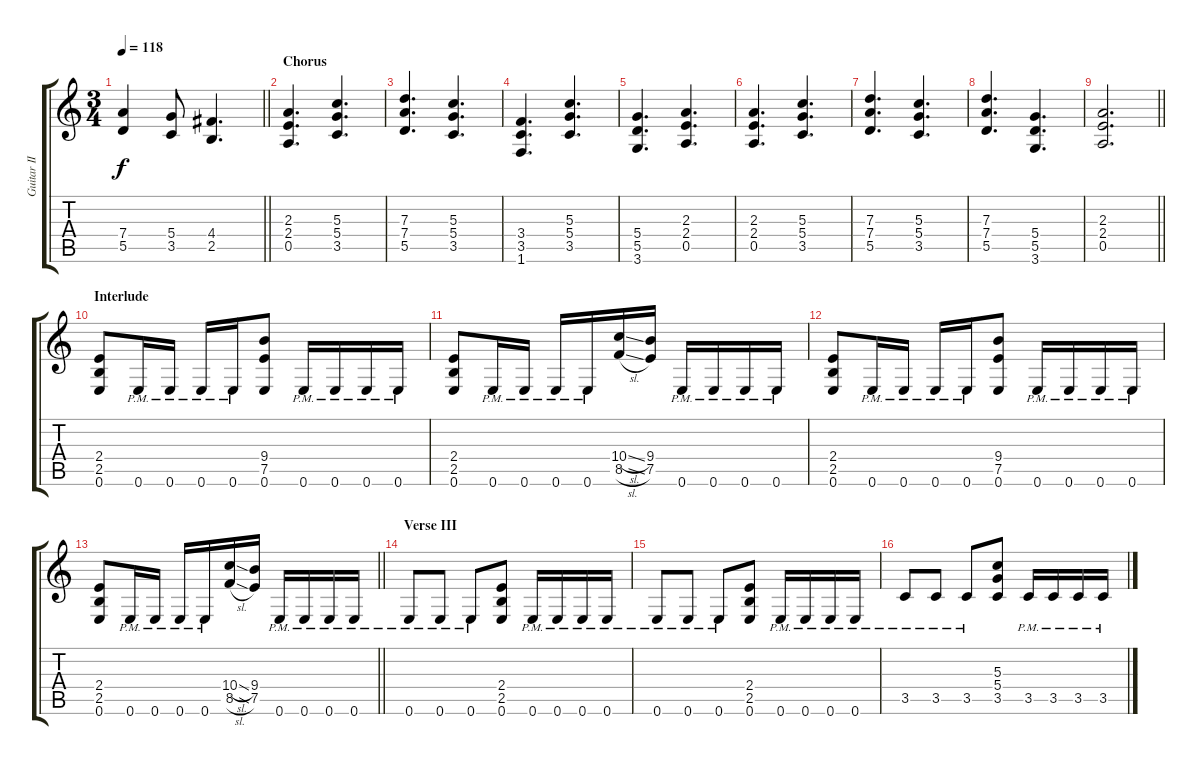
\track ("Guitar II" "Guitar II") {instrument overdrivenguitar}
\staff {score tabs}
\tuning (E4 B3 G3 D3 A2 E2) {hide}
\ts (3 4)
\tempo 118
\clef g2
\barLineRight lightlight
\ks c
(7.4 5.5).4{dy f} (5.4 3.5).8 (4.4 2.5).4{d} |
\section ("" "Chorus")
(2.3 2.4 0.5).4{d} (5.3 5.4 3.5).4{d} |
(7.3 7.4 5.5).4{d} (5.3 5.4 3.5).4{d} |
(3.4 3.5 1.6).4{d} (5.3 5.4 3.5).4{d} |
(5.4 5.5 3.6).4{d} (2.3 2.4 0.5).4{d} |
(2.3 2.4 0.5).4{d} (5.3 5.4 3.5).4{d} |
(7.3 7.4 5.5).4{d} (5.3 5.4 3.5).4{d} |
(7.3 7.4 5.5).4{d} (5.4 5.5 3.6).4{d} |
\barLineRight lightlight
(2.3 2.4 0.5).2{d} |
\section ("" "Interlude")
(2.4 2.5 0.6).8 0.6{pm}.16 0.6{pm}.16 0.6{pm}.16 0.6{pm}.16 (9.4 7.5 0.6).8 0.6{pm}.16 0.6{pm}.16 0.6{pm}.16 0.6{pm}.16 |
(2.4 2.5 0.6).8 0.6{pm}.16 0.6{pm}.16 0.6{pm}.16 0.6{pm}.16 (10.4{sl} 8.5{sl}).16 (9.4 7.5).16 0.6{pm}.16 0.6{pm}.16 0.6{pm}.16 0.6{pm}.16 |
(2.4 2.5 0.6).8 0.6{pm}.16 0.6{pm}.16 0.6{pm}.16 0.6{pm}.16 (9.4 7.5 0.6).8 0.6{pm}.16 0.6{pm}.16 0.6{pm}.16 0.6{pm}.16 |
\barLineRight lightlight
(2.4 2.5 0.6).8 0.6{pm}.16 0.6{pm}.16 0.6{pm}.16 0.6{pm}.16 (10.4{sl} 8.5{sl}).16 (9.4 7.5).16 0.6{pm}.16 0.6{pm}.16 0.6{pm}.16 0.6{pm}.16 |
\section ("" "Verse III")
0.6{pm}.8 0.6{pm}.8 0.6{pm}.8 (2.4 2.5 0.6).8 0.6{pm}.16 0.6{pm}.16 0.6{pm}.16 0.6{pm}.16 |
0.6{pm}.8 0.6{pm}.8 0.6{pm}.8 (2.4 2.5 0.6).8 0.6{pm}.16 0.6{pm}.16 0.6{pm}.16 0.6{pm}.16 |
3.5{pm}.8 3.5{pm}.8 3.5{pm}.8 (5.3 5.4 3.5).8 3.5{pm}.16 3.5{pm}.16 3.5{pm}.16 3.5{pm}.16
